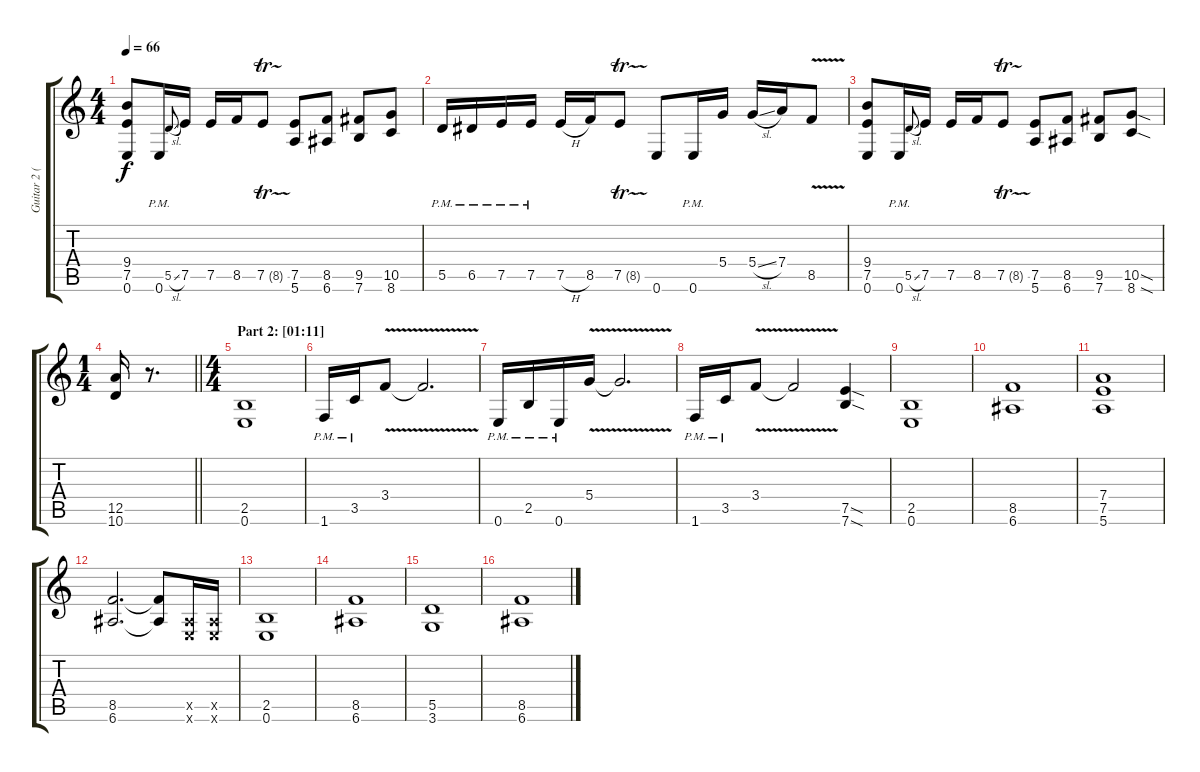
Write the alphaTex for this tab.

\track ("Guitar 2 (Distortion)" "Guitar 2 (") {instrument distortionguitar}
\staff {score tabs}
\tuning (E4 B3 G3 D3 A2 E2) {hide}
\ts (4 4)
\tempo 66
\clef g2
\ks c
(9.4 7.5 0.6).8{dy f} 0.6{pm}.16 5.5{sl}.8{gr onbeat} 7.5.16 7.5.16 8.5.16 7.5{tr (8 64)}.8 (7.5 5.6).8 (8.5 6.6).8 (9.5 7.6).8 (10.5 8.6).8 |
5.5{pm}.16 6.5{pm}.16 7.5{pm}.16 7.5{pm}.16 7.5{h}.16 8.5.16 7.5{tr (8 64)}.8 0.6.8 0.6{pm}.16 5.4.16 5.4{sl}.16 7.4.16 8.5{v}.8 |
(9.4 7.5 0.6).8 0.6{pm}.16 5.5{sl}.8{gr onbeat} 7.5.16 7.5.16 8.5.16 7.5{tr (8 64)}.8 (7.5 5.6).8 (8.5 6.6).8 (9.5 7.6).8 (10.5{sod} 8.6{sod}).8 |
\ts (1 4)
\barLineRight lightlight
(12.5 10.6).16 r.8{d} |
\ts (4 4)
\section ("" "Part 2: [01:11]")
(2.5 0.6).1 |
1.6{pm}.16 3.5{pm}.16 3.4{v}.8 3.4{t}.2{d} |
0.6{pm}.16 2.5{pm}.16 0.6{pm}.16 5.4{v}.16 5.4{t}.2{d} |
1.6{pm}.16 3.5{pm}.16 3.4{v}.8 3.4{t}.2 (7.5{sod} 7.6{sod}).4 |
(2.5 0.6).1 |
(8.5 6.6).1 |
(7.4 7.5 5.6).1 |
(8.5 6.6).2{d} (8.5{t} 6.6{t}).8 (1.5{x} 0.6{x}).16 (1.5{x} 0.6{x}).16 |
(2.5 0.6).1 |
(8.5 6.6).1 |
(5.5 3.6).1 |
(8.5 6.6).1
